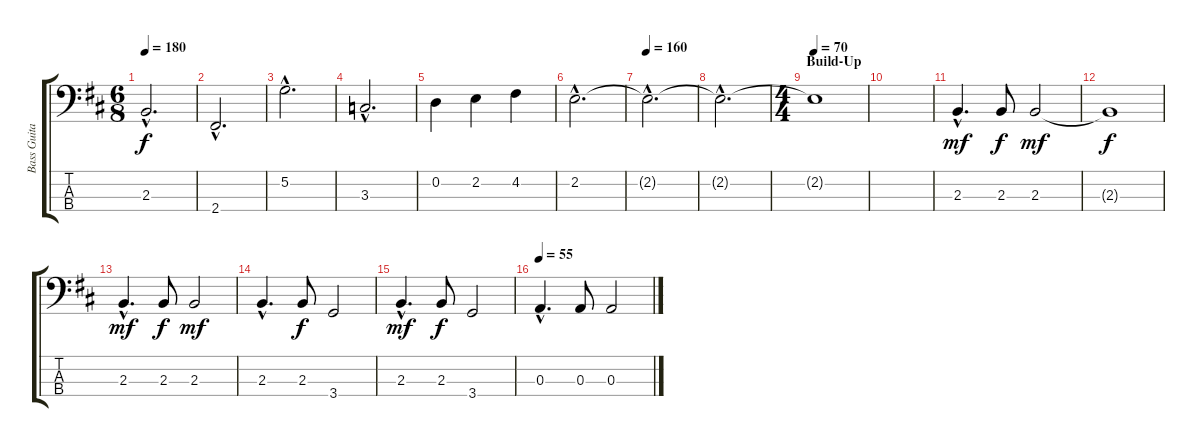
\track ("Bass Guitar" "Bass Guita") {instrument electricbassfinger}
\staff {score tabs}
\tuning (G2 D2 A1 E1) {hide}
\ts (6 8)
\tempo 180
\clef f4
\ks d
2.3{hac}.2{d dy f} |
2.4{hac}.2{d} |
5.2{hac}.2{d} |
3.3{hac}.2{d} |
0.2.4 2.2.4 4.2.4 |
2.2{hac}.2{d} |
\tempo 160
2.2{hac t}.2{d} |
2.2{hac t}.2{d volume 0} |
\ts (4 4)
\section ("" "Build-Up")
\tempo 70
2.2{t}.1 |
|
2.3{hac}.4{d dy mf volume 16} 2.3.8{dy f} 2.3.2{dy mf} |
2.3{t}.1{dy f} |
2.3{hac}.4{d dy mf} 2.3.8{dy f} 2.3.2{dy mf} |
2.3{hac}.4{d} 2.3.8{dy f} 3.4.2 |
2.3{hac}.4{d dy mf} 2.3.8{dy f} 3.4.2 |
\tempo 55
0.3{hac}.4{d} 0.3.8 0.3.2
